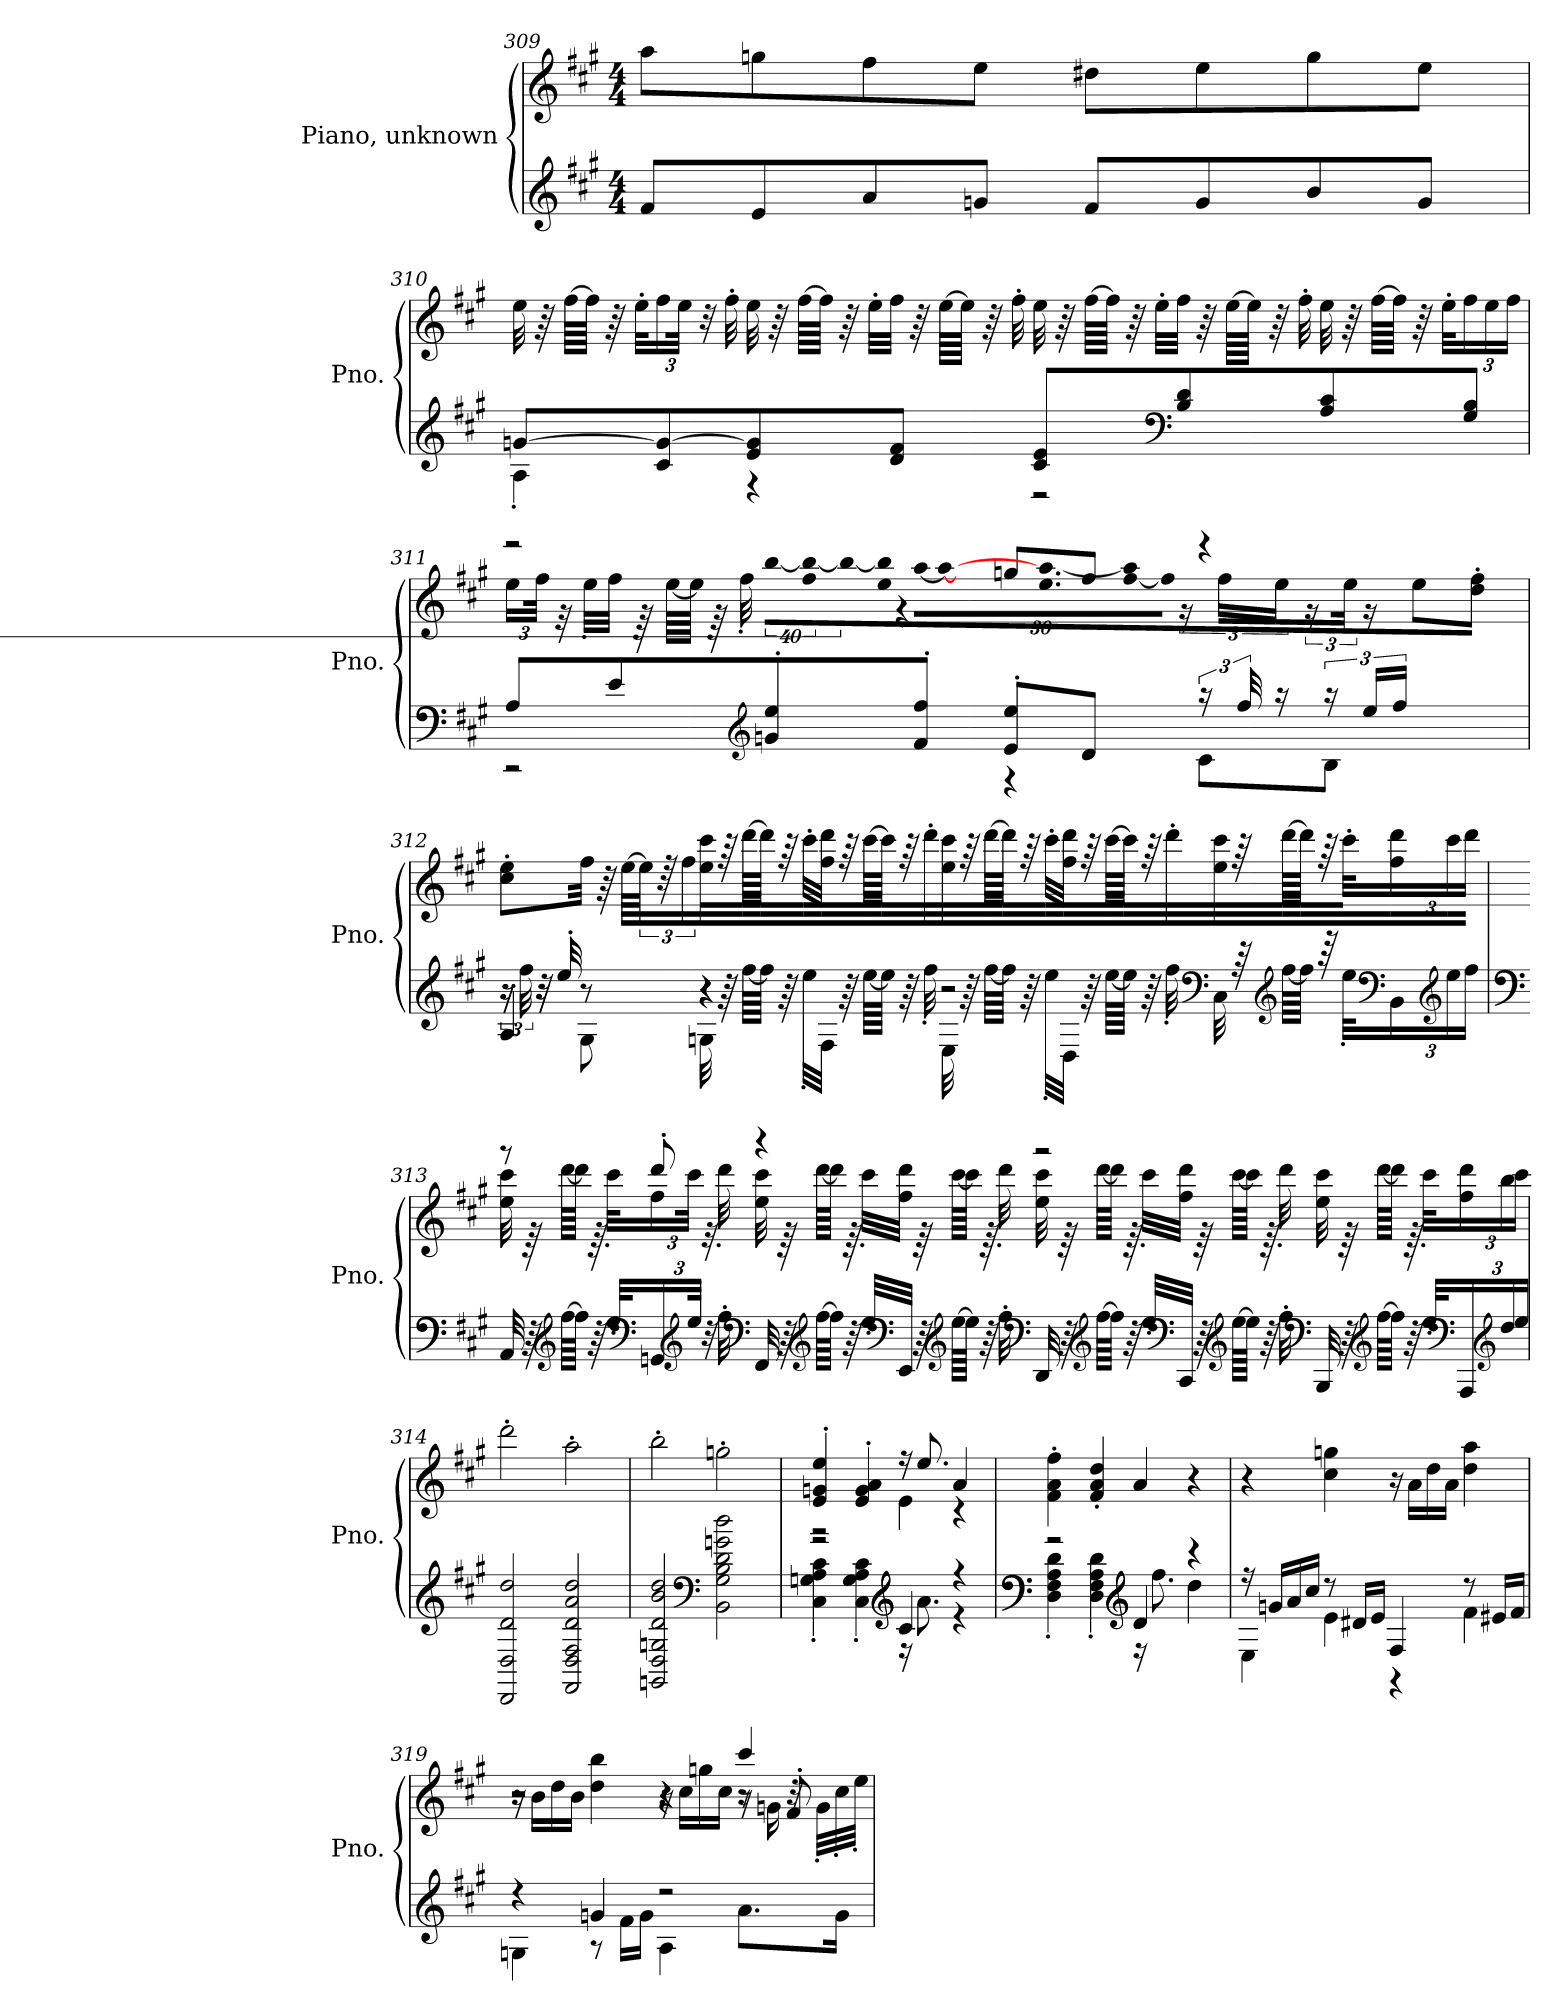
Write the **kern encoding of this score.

**kern	**kern
*part1	*part1
*staff2	*staff1
*I"Piano, unknown	*
*I'Pno.	*
*clefG2	*clefG2
*k[f#c#g#]	*k[f#c#g#]
*M4/4	*M4/4
=309	=309
8f#/L	8aa\L
8e/	8ggn\
8a/	8ff#\
8gn/J	8ee\J
8f#/L	8dd#X\L
8g/	8ee\
8b/	8gg\
8g/J	8ee\J
!!LO:LB:g=z
=310	=310
*^	*
[8gn/L	4A'\	32ee\
.	.	64r
.	.	[64ff#\LLLL
.	.	64ff#\JJJJ]
.	.	64r
.	.	32ee'\KLL
*	*	*Xbrackettup
8c#/ 8g/_	.	24ff#\
.	.	48ee\JJk
.	.	32r
.	.	32ff#'\
8e/ 8g/]	4r	32ee\
.	.	64r
.	.	[64ff#\LLLL
.	.	64ff#\JJJJ]
.	.	64r
.	.	32ee'\LLL
8d/ 8f#/J	.	32ff#\JJJ
.	.	64r
.	.	[64ee\LLLL
.	.	64ee\JJJJ]
.	.	64r
.	.	32ff#'\
8c#/ 8e/L	2r	32ee\
.	.	64r
.	.	[64ff#\LLLL
.	.	64ff#\JJJJ]
.	.	64r
.	.	32ee'\LLL
*clefF4	*	*
8B/ 8d/	.	32ff#\JJJ
.	.	64r
.	.	[64ee\LLLL
.	.	64ee\JJJJ]
.	.	64r
.	.	32ff#'\
8A/ 8c#/	.	32ee\
.	.	64r
.	.	[64ff#\LLLL
.	.	64ff#\JJJJ]
.	.	64r
.	.	32ee'\KLL
8G#/ 8B/J	.	24ff#\
.	.	24ee\
.	.	24ff#\JJ
!!LO:LB:g=z
=311	=311	=311
*	*	*^
8A/L	2r	2r	24ee\LL
.	.	.	48ff#\JJk
.	.	.	32r
.	.	.	32ee'\LLL
8e/	.	.	32ff#\JJJ
.	.	.	64r
.	.	.	[64ee\LLLL
.	.	.	64ee\JJJJ]
.	.	.	64r
.	.	.	32ff#'\
*clefG2	*	*	*
*	*	*	*brackettup
!	!	!	!LO:N:vis=32
8gn/' 8ee/'	.	.	[640%23bb\LLL
!	!	!	!LO:N:vis=32
.	.	.	640%23ff#\ 640%23bb\_
!	!	!	!LO:N:vis=64
.	.	.	960%17bb\L_
!	!	!	!LO:N:vis=64
.	.	.	960%17ee\ 960%17bb\]JJJJ
!	!	!	!LO:N:vis=64
.	.	.	960%17r
!	!	!	!LO:N:vis=64
8f#/' 8ff#/'J	.	.	[960%17aa\LLLL
!	!	!	!LO:N:vis=64
.	.	.	960%17aa\J_
.	.	.	1920ryy
!	!	!	!LO:N:vis=32.
.	.	.	1920%103ee\ 1920%103aa\_
!	!	!	!LO:N:vis=64
.	.	.	[960%17ff#\ 960%17aa\]L
!	!	!	!LO:N:vis=64
.	.	.	960%17ff#\JJJJ]
8e/' 8ee/'L	4r	8ggn/L	24r
.	.	.	24ff#\LL
.	.	.	24ee\JJ
8d/J	.	8ff#/J	24r
.	.	.	48ee\
.	.	.	16r
24r	8c#\L	4r	8ee\L
48ff#/	.	.	.
16r	.	.	.
24r	8B\J	.	8dd\' 8ff#\'J
24ee/LL	.	.	.
24ff#/JJ	.	.	.
*	*	*v	*v
!!LO:LB:g=z
=312	=312	=312
*	*^	*
16r	24r	4A'/	8cc#\' 8ee\'L
.	48ff#\	.	.
32r	16r	.	.
32ee'/	.	.	.
8r	8G#\	.	32ff#\Jkk
.	.	.	64r
.	.	.	[64ee\LLLL
.	.	.	96ee\JJJJ]
.	.	.	96r
.	.	.	24ff#\
4r	32Gn\	4r	32ee\ 32ccc#\
.	64r	.	64r
.	[64ff#\LLLL	.	[64ddd\LLLL
.	64ff#\JJJJ]	.	64ddd\JJJJ]
.	64r	.	64r
.	32ee'\LLL	.	32ccc#'\LLL
.	32F#\JJJ	.	32ff#\ 32ddd\JJJ
.	64r	.	64r
.	[64ee\LLLL	.	[64ccc#\LLLL
.	64ee\JJJJ]	.	64ccc#\JJJJ]
.	64r	.	64r
.	32ff#'\	.	32ddd'\
2r	32E\	2r	32ee\ 32ccc#\
.	64r	.	64r
.	[64ff#\LLLL	.	[64ddd\LLLL
.	64ff#\JJJJ]	.	64ddd\JJJJ]
.	64r	.	64r
.	32ee'\LLL	.	32ccc#'\LLL
.	32D\JJJ	.	32ff#\ 32ddd\JJJ
.	64r	.	64r
.	[64ee\LLLL	.	[64ccc#\LLLL
.	64ee\JJJJ]	.	64ccc#\JJJJ]
.	64r	.	64r
.	32ff#'\	.	32ddd'\
*clefF4	*	*	*
.	32C#\	.	32ee\ 32ccc#\
.	64r	.	64r
*clefG2	*	*	*
.	[64ff#\LLLL	.	[64ddd\LLLL
.	64ff#\JJJJ]	.	64ddd\JJJJ]
.	64r	.	64r
.	32ee'\KLL	.	32ccc#'\KLL
*clefF4	*	*	*
*	*Xbrackettup	*	*Xbrackettup
.	24BB\	.	24ff#\ 24ddd\
*clefG2	*	*	*
.	24ee\	.	24ccc#\
.	24ff#\JJ	.	24ddd\JJ
*v	*v	*v	*
!!LO:PB:g=z
=313	=313
*clefF4	*
*	*^
32AA/	8r	32ee\ 32ccc#\
64r	.	64r
*clefG2	*	*
[64ff#\LLLL	.	[64ddd\LLLL
64ff#\JJJJ]	.	64ddd\JJJJ]
64r	.	64r
32ee'/KLL	.	32ccc#'\KLL
*clefF4	*	*
24GGn/	8ddd'/	24ff#\
*clefG2	*	*
48ee/JJk	.	48ccc#\JJk
32r	.	32r
32ff#'\	.	32ddd'\
*clefF4	*	*
32FF#/	4r	32ee\ 32ccc#\
64r	.	64r
*clefG2	*	*
[64ff#\LLLL	.	[64ddd\LLLL
64ff#\JJJJ]	.	64ddd\JJJJ]
64r	.	64r
32ee'/LLL	.	32ccc#'\LLL
*clefF4	*	*
32EE/JJJ	.	32ff#\ 32ddd\JJJ
64r	.	64r
*clefG2	*	*
[64ee\LLLL	.	[64ccc#\LLLL
64ee\JJJJ]	.	64ccc#\JJJJ]
64r	.	64r
32ff#'\	.	32ddd'\
*clefF4	*	*
32DD/	2r	32ee\ 32ccc#\
64r	.	64r
*clefG2	*	*
[64ff#\LLLL	.	[64ddd\LLLL
64ff#\JJJJ]	.	64ddd\JJJJ]
64r	.	64r
32ee'/LLL	.	32ccc#'\LLL
*clefF4	*	*
32CC#/JJJ	.	32ff#\ 32ddd\JJJ
64r	.	64r
*clefG2	*	*
[64ee\LLLL	.	[64ccc#\LLLL
64ee\JJJJ]	.	64ccc#\JJJJ]
64r	.	64r
32ff#'\	.	32ddd'\
*clefF4	*	*
32BBB/	.	32ee\ 32ccc#\
64r	.	64r
*clefG2	*	*
[64ff#\LLLL	.	[64ddd\LLLL
64ff#\JJJJ]	.	64ddd\JJJJ]
64r	.	64r
32ee'/KLL	.	32ccc#'\KLL
*clefF4	*	*
24AAA/	.	24ff#\ 24ddd\
*clefG2	*	*
24dd/	.	24bb\
24ee/JJ	.	24ccc#\JJ
*	*v	*v
!!LO:LB:g=z
=314	=314
2DD/ 2D/ 2d/ 2dd/	2ddd'\
2FF#/ 2D/ 2F#/ 2d/ 2a/ 2dd/	2aa'\
=315	=315
2GGn/ 2D/ 2Gn/ 2d/ 2b/ 2dd/	2bb'\
*clefF4	*
2BB\ 2G\ 2B\ 2d\ 2gn\ 2dd\	2ggn'\
=316	=316
*^	*^
2r	4C#\' 4Gn\' 4A\' 4c#\'	4e/' 4gn/' 4ee/'	2r
.	4C#\' 4G\' 4A\' 4c#\'	4e/' 4g/' 4a/'	.
*clefG2	*	*	*
4c#/	16r	16r	4e\
.	8.a\	8.ee/	.
4r	4r	4a/	4r
*	*	*v	*v
=317	=317	=317
*clefF4	*	*
2r	4D\' 4F#\' 4A\' 4d\'	4f#\' 4a\' 4ff#\'
.	4D\' 4F#\' 4A\' 4d\'	4f#/' 4a/' 4dd/'
*clefG2	*	*
4d/	16r	4a/
.	8.ff#\	.
4r	4dd\	4r
!!LO:LB:g=z
=318	=318	=318
16r	4E\	4r
16gn/LL	.	.
16a/	.	.
16cc#/JJ	.	.
8r	4e\	4cc#\ 4ggn\
16d#X/LL	.	.
16e/JJ	.	.
4F#/	4r	16r
.	.	16a\LL
.	.	16dd\
.	.	16a\JJ
8r	4f#\	4dd\ 4aa\
16e#X/LL	.	.
16f#/JJ	.	.
=319	=319	=319
*	*	*^
*	*	*	*^
4r	4Gn\	2r	16r	2r
.	.	.	16b\LL	.
.	.	.	16dd\	.
.	.	.	16b\JJ	.
4gn/	8r	.	4dd\ 4bb\	.
.	16f#\LL	.	.	.
.	16g\JJ	.	.	.
2r	4A\	4r	16r	4r
.	.	.	16cc#\LL	.
.	.	.	16ggn\	.
.	.	.	16cc#\JJ	.
.	8.a\L	4ccc#/	16r	8r
.	.	.	16gn\	.
.	.	.	32r	8f#'/
.	.	.	32g'\LLL	.
.	16g\Jk	.	32cc#'\	.
.	.	.	32ee'\JJJ	.
*v	*v	*	*	*
*	*v	*v	*v
=	=
*-	*-
